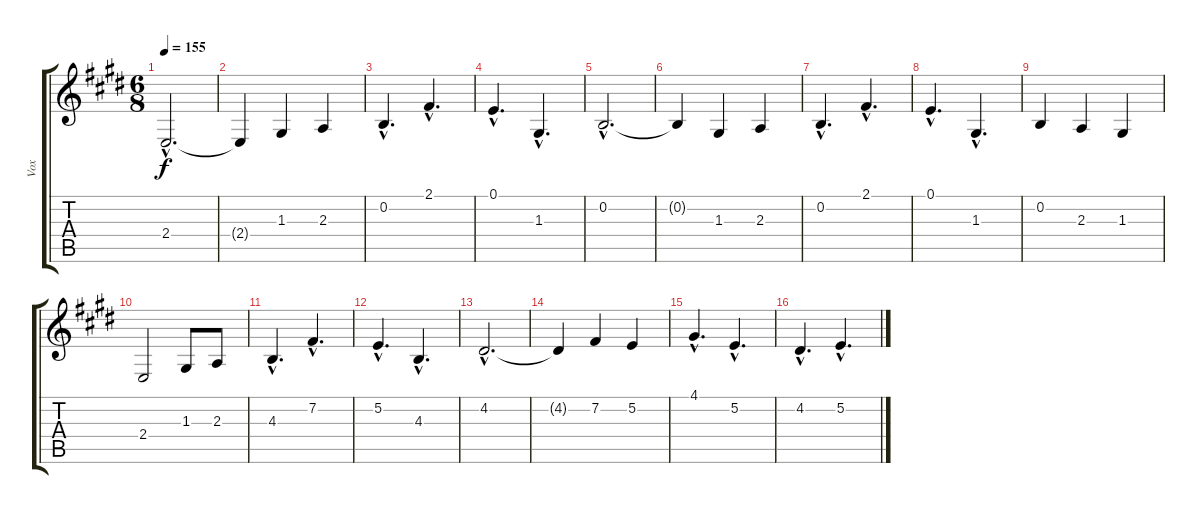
\track ("Vox" "Vox") {instrument choiraahs}
\staff {score tabs}
\tuning (E4 B3 G3 D3 A2 E2) {hide}
\ts (6 8)
\tempo 155
\clef g2
\ks e
2.4{hac}.2{d dy f} |
2.4{t}.4 1.3.4 2.3.4 |
0.2{hac}.4{d} 2.1{hac}.4{d} |
0.1{hac}.4{d} 1.3{hac}.4{d} |
0.2{hac}.2{d} |
0.2{t}.4 1.3.4 2.3.4 |
0.2{hac}.4{d} 2.1{hac}.4{d} |
0.1{hac}.4{d} 1.3{hac}.4{d} |
0.2.4 2.3.4 1.3.4 |
2.4.2 1.3.8 2.3.8 |
4.3{hac}.4{d} 7.2{hac}.4{d} |
5.2{hac}.4{d} 4.3{hac}.4{d} |
4.2{hac}.2{d} |
4.2{t}.4 7.2.4 5.2.4 |
4.1{hac}.4{d} 5.2{hac}.4{d} |
4.2{hac}.4{d} 5.2{hac}.4{d}
